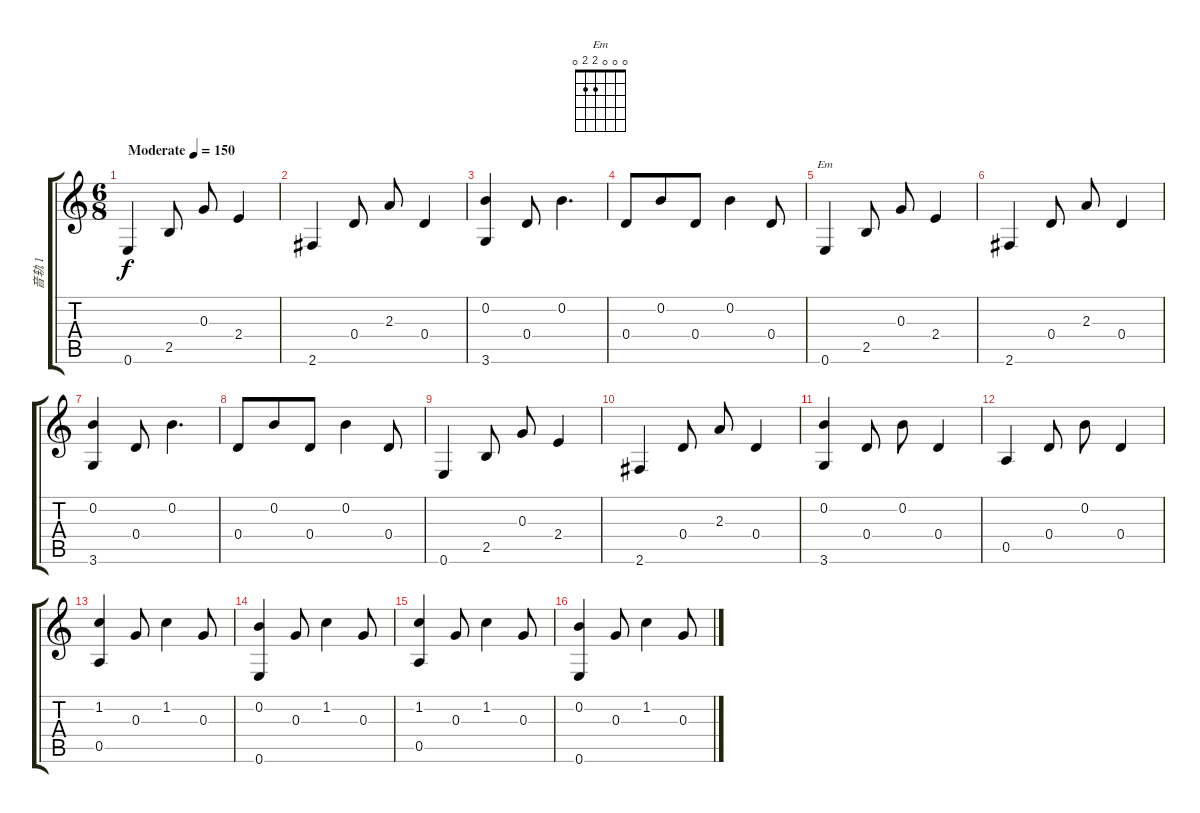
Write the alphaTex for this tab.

\track ("音轨 1" "音轨 1") {instrument acousticguitarsteel}
\staff {score tabs}
\tuning (E4 B3 G3 D3 A2 E2) {hide}
\chord ("Em" 0 0 0 2 2 0)
\ts (6 8)
\tempo (150 "Moderate")
\clef g2
\ks c
0.6.4{dy f instrument acousticguitarsteel} 2.5.8 0.3.8 2.4.4 |
2.6.4 0.4.8 2.3.8 0.4.4 |
(0.2 3.6).4{txt ""} 0.4.8 0.2.4{d} |
0.4.8 0.2.8 0.4.8 0.2.4 0.4.8 |
0.6.4{ch "Em"} 2.5.8 0.3.8 2.4.4 |
2.6.4 0.4.8 2.3.8 0.4.4 |
(0.2 3.6).4 0.4.8 0.2.4{d} |
0.4.8 0.2.8 0.4.8 0.2.4 0.4.8 |
0.6.4 2.5.8 0.3.8 2.4.4 |
2.6.4 0.4.8 2.3.8 0.4.4 |
(0.2 3.6).4 0.4.8 0.2.8 0.4.4 |
0.5.4 0.4.8 0.2.8 0.4.4 |
(1.2 0.5).4 0.3.8 1.2.4 0.3.8 |
(0.2 0.6).4 0.3.8 1.2.4 0.3.8 |
(1.2 0.5).4 0.3.8 1.2.4 0.3.8 |
(0.2 0.6).4 0.3.8 1.2.4 0.3.8
